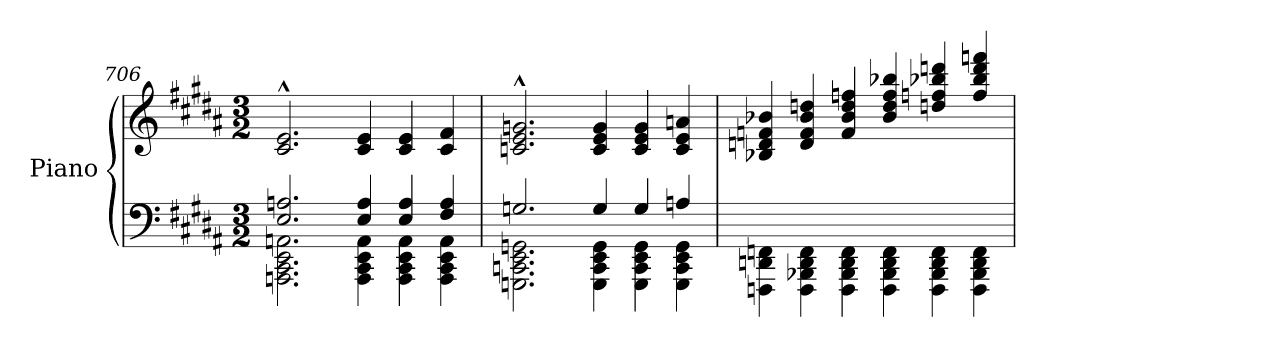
**kern	**kern
*part1	*part1
*staff2	*staff1
*I"Piano	*
*I'Pno	*
*clefF4	*clefG2
*k[f#c#g#d#a#]	*k[f#c#g#d#a#]
*M3/2	*M3/2
=706	=706
*^	*
2.E/ 2.An/	2.AAAn\ 2.CC#\ 2.EE\ 2.AAn\	2.c#/^^ 2.e/^^
4E/ 4A/	4AAA\ 4CC#\ 4EE\ 4AA\	4c#/ 4e/
4E/ 4A/	4AAA\ 4CC#\ 4EE\ 4AA\	4c#/ 4e/
4F#/ 4A/	4AAA\ 4CC#\ 4EE\ 4AA\	4c#/ 4f#/
!!LO:LB:g=z
=707	=707	=707
2.Gn/	2.GGGn\ 2.CCn\ 2.EE\ 2.GGn\	2.cn/^^ 2.e/^^ 2.gn/^^
4G/	4GGG\ 4CC\ 4EE\ 4GG\	4c/ 4e/ 4g/
4G/	4GGG\ 4CC\ 4EE\ 4GG\	4c/ 4e/ 4g/
4An/	4GGG\ 4CC\ 4EE\ 4GG\	4c/ 4e/ 4an/
*v	*v	*
=708	=708
4FFFn\ 4DDn\ 4FFn\	4B-X/ 4dn/ 4fn/ 4b-X/
4FFF\ 4BBB-X\ 4DD\ 4FF\	4d/ 4f/ 4b-/ 4ddn/
4FFF\ 4BBB-\ 4DD\ 4FF\	4f/ 4b-/ 4dd/ 4ffn/
4FFF\ 4BBB-\ 4DD\ 4FF\	4b-/ 4dd/ 4ff/ 4bb-X/
4FFF\ 4BBB-\ 4DD\ 4FF\	4ddn/ 4ffn/ 4bb-X/ 4dddn/
4FFF\ 4BBB-\ 4DD\ 4FF\	4ff/ 4bb-/ 4ddd/ 4fffn/
=	=
*-	*-
